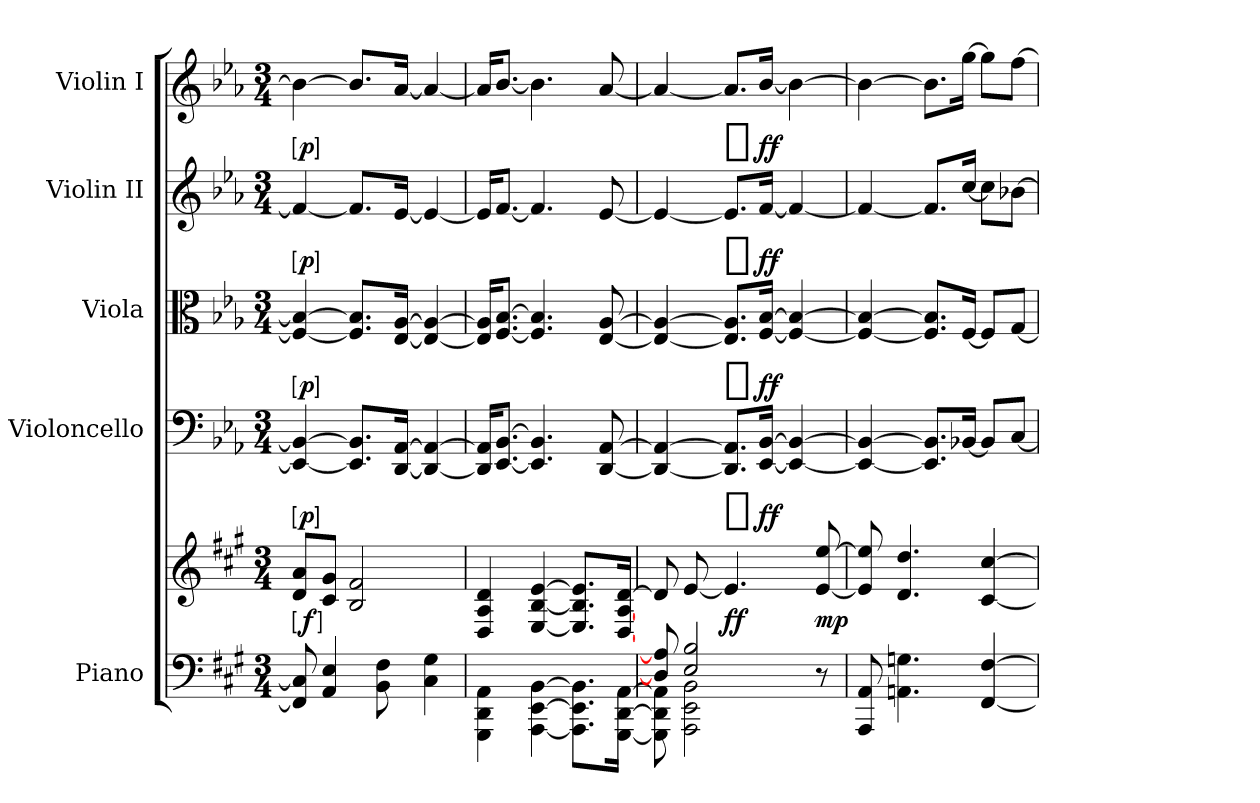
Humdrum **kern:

**kern	**kern	**dynam	**kern	**dynam	**kern	**dynam	**kern	**dynam	**kern	**dynam
*part5	*part5	*part5	*part4	*part4	*part3	*part3	*part2	*part2	*part1	*part1
*staff6	*staff5	*staff5/6	*staff4	*staff4	*staff3	*staff3	*staff2	*staff2	*staff1	*staff1
*I"Piano	*	*	*I"Violoncello	*	*I"Viola	*	*I"Violin II	*	*I"Violin I	*
*I'Pno	*	*	*I'Vc.	*	*I'Vla.	*	*I'Vln. II	*	*I'Vln. I	*
*clefF4	*clefG2	*	*clefF4	*	*clefC3	*	*clefG2	*	*clefG2	*
*k[f#c#g#]	*k[f#c#g#]	*	*k[b-e-a-]	*	*k[b-e-a-]	*	*k[b-e-a-]	*	*k[b-e-a-]	*
*A:	*A:	*	*E-:	*	*E-:	*	*E-:	*	*E-:	*
*M3/4	*M3/4	*	*M3/4	*	*M3/4	*	*M3/4	*	*M3/4	*
=1	=1	=1	=1	=1	=1	=1	=1	=1	=1	=1
!	!	!LO:DY:ed=brack	!	!LO:DY:ed=brack	!	!LO:DY:ed=brack	!	!LO:DY:ed=brack	!	!LO:DY:ed=brack
8FF#] 8C#]	8d 8aL	f	4EE-_ 4BB-_	p	4F_ 4B-_	p	4f_	p	4b-_	p
4AA 4E	8c# 8g#J	.	.	.	.	.	.	.	.	.
.	2B 2f#	.	8.EE-] 8.BB-]L	.	8.F] 8.B-]L	.	8.fL]	.	8.b-L]	.
8BB 8F#	.	.	.	.	.	.	.	.	.	.
.	.	.	[16DD [16AA-Jk	.	[16E- [16A-Jk	.	[16e-Jk	.	[16a-Jk	.
4C# 4G#	.	.	4DD_ 4AA-_	.	4E-_ 4A-_	.	4e-_	.	4a-_	.
=2	=2	=2	=2	=2	=2	=2	=2	=2	=2	=2
4GGG#\ 4DD\ 4AA\	4D/ 4A/ 4d/	.	16DD] 16AA-]KL	.	16E-] 16A-]KL	.	16e-KL]	.	16a-KL]	.
.	.	.	[8.EE- [8.BB-J	.	[8.F [8.B-J	.	[8.fJ	.	[8.b-J	.
[4AAA\ [4EE\ [4BB\	[4E/ [4B/ [4e/	.	4.EE-] 4.BB-]	.	4.F] 4.B-]	.	4.f]	.	4.b-]	.
8.AAA]\ 8.EE]\ 8.BB]\L	8.E]/ 8.B]/ 8.e]/L	.	.	.	.	.	.	.	.	.
.	.	.	[8DD [8AA-	.	[8E- [8A-	.	[8e-	.	[8a-	.
[16GGG#\ [16DD\ [16AA\Jk	[>16D/ [>16A/ [16d/Jk	.	.	.	.	.	.	.	.	.
=3	=3	=3	=3	=3	=3	=3	=3	=3	=3	=3
*^	*	*	*	*	*	*	*	*	*	*
8D] 8A]	8GGG#] 8DD] 8AA]	8d]	.	4DD_ 4AA-_	.	4E-_ 4A-_	.	4e-_	.	4a-_	.
2E 2B	2AAA 2EE 2BB	[8e	.	.	.	.	.	.	.	.	.
!	!	!	!	!	!LO:DY:t=%s -	!	!LO:DY:t=%s -	!	!LO:DY:t=%s -	!	!LO:DY:t=%s -
.	.	4.e]	ff	8.DD] 8.AA-]L	mp	8.E-] 8.A-]L	mp	8.e-L]	mp	8.a-L]	mp
.	.	.	.	[16EE- [16BB-Jk	ff	[16F [16B-Jk	ff	[16fJk	ff	[16b-Jk	ff
.	.	.	.	4EE-_ 4BB-_	.	4F_ 4B-_	.	4f_	.	4b-_	.
8r	8ryy	[8e [8ee	mp	.	.	.	.	.	.	.	.
*v	*v	*	*	*	*	*	*	*	*	*	*
=4	=4	=4	=4	=4	=4	=4	=4	=4	=4	=4
8AAA 8AA	8e] 8ee]	.	4EE-_ 4BB-_	.	4F_ 4B-_	.	4f_	.	4b-_	.
4.AAn 4.Gn	4.d 4.dd	.	.	.	.	.	.	.	.	.
.	.	.	8.EE-] 8.BB-]L	.	8.F] 8.B-]L	.	8.fL]	.	8.b-L]	.
.	.	.	[16BB-XJk	.	[16FJk	.	[16ccJk	.	[16ggJk	.
[4FF# [4F#	[4c# [4cc#	.	8BB-L]	.	8FL]	.	8ccL]	.	8ggL]	.
.	.	.	[8CJ	.	[8GJ	.	[8b-XJ	.	[8ffJ	.
=	=	=	=	=	=	=	=	=	=	=
*-	*-	*-	*-	*-	*-	*-	*-	*-	*-	*-
